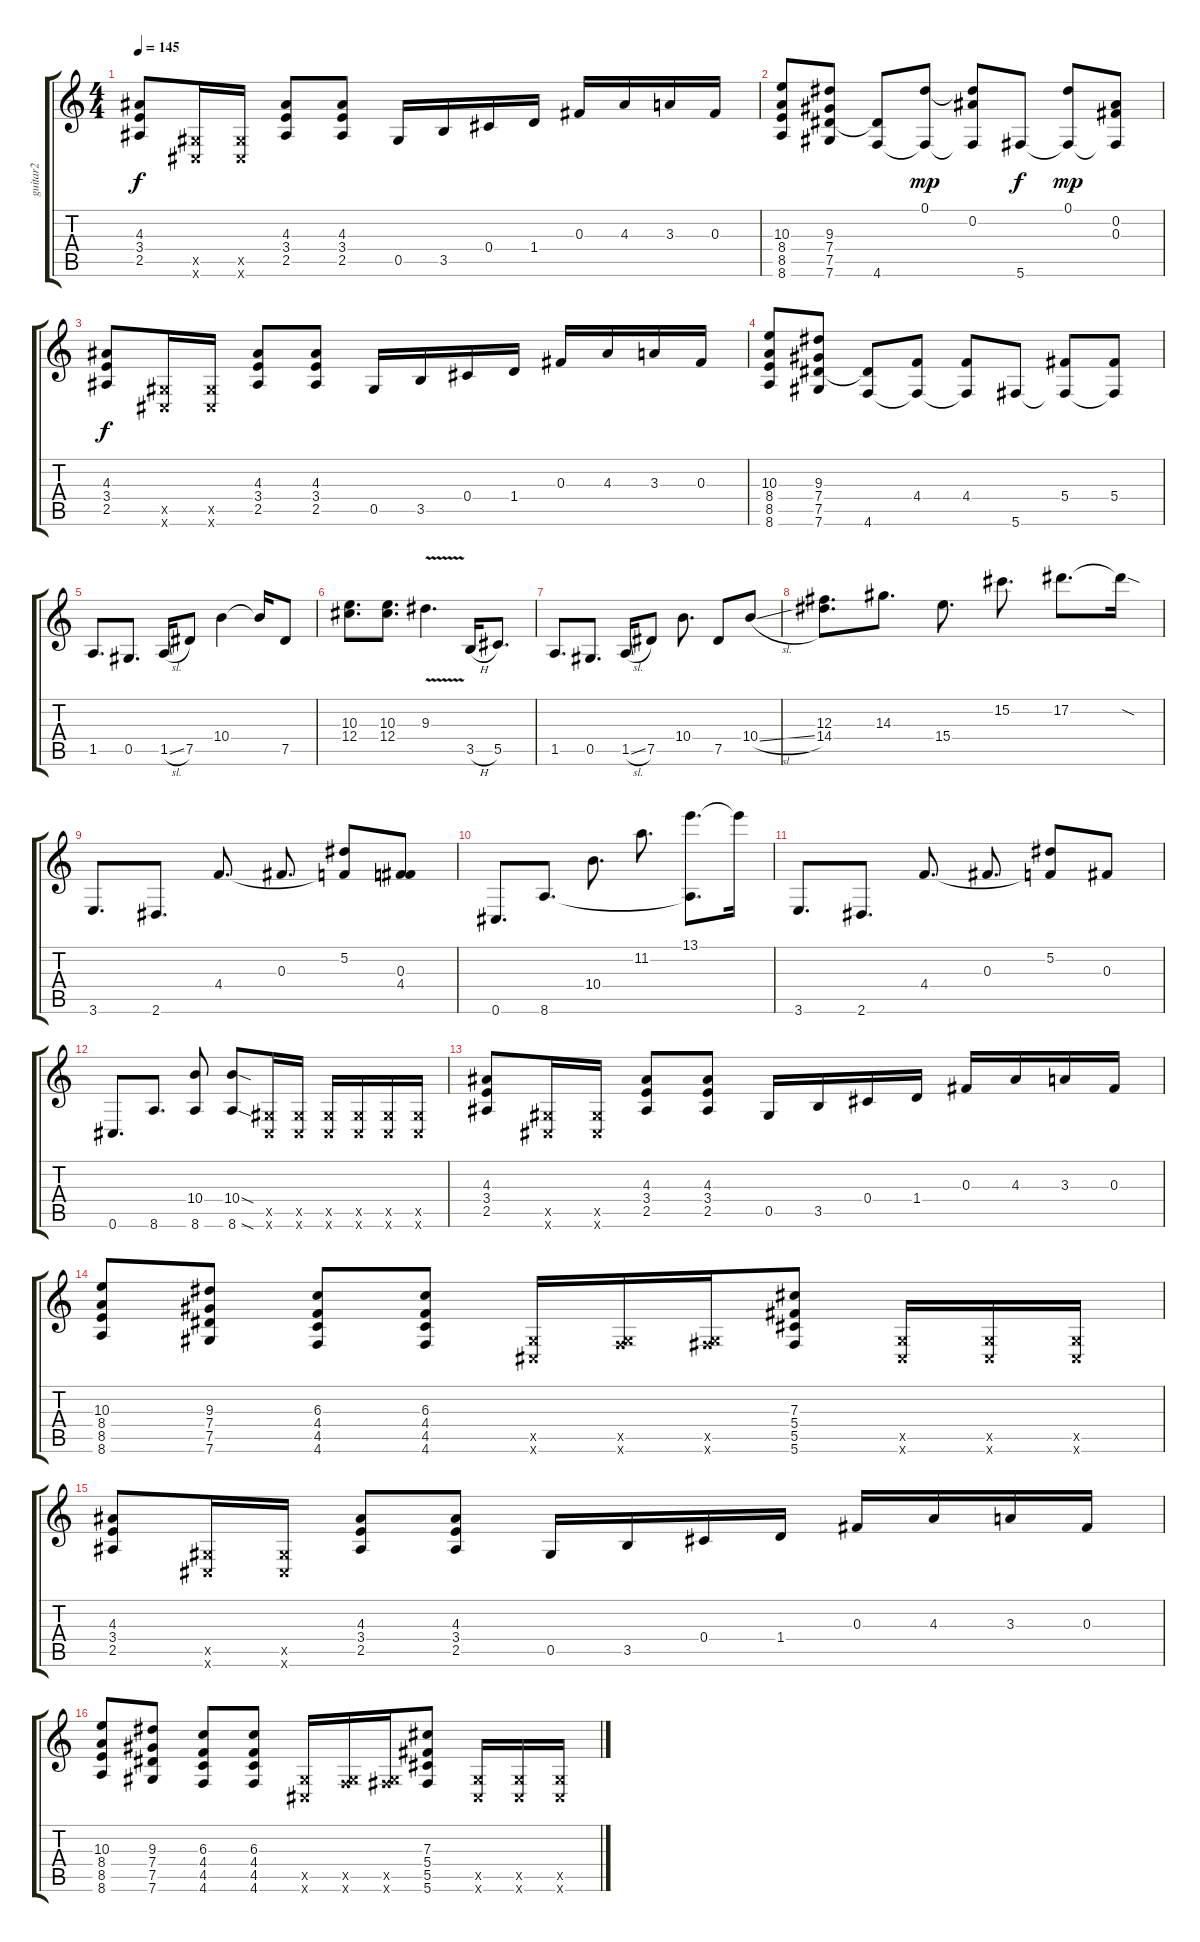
\track ("guitar2" "guitar2") {instrument distortionguitar}
\staff {score tabs}
\tuning (Eb4 Bb3 Gb3 Db3 Ab2 Db2) {hide}
\ts (4 4)
\tempo 145
\clef g2
\ks c
(4.3 3.4 2.5).8{dy f} (0.5{x} 0.6{x}).16 (0.5{x} 0.6{x}).16 (4.3 3.4 2.5).8 (4.3 3.4 2.5).8 0.5.16 3.5.16 0.4.16 1.4.16 0.3.16 4.3.16 3.3.16 0.3.16 |
(10.3 8.4 8.5 8.6).8 (9.3 7.4 7.5 7.6).8 (7.5{t} 4.6).8 (0.1 4.6{t}).8{dy mp} (0.1{t} 0.2 4.6{t}).8 5.6.8{dy f} (0.1 5.6{t}).8{dy mp} (0.2 0.3 5.6{t}).8 |
(4.3 3.4 2.5).8{dy f} (0.5{x} 0.6{x}).16 (0.5{x} 0.6{x}).16 (4.3 3.4 2.5).8 (4.3 3.4 2.5).8 0.5.16 3.5.16 0.4.16 1.4.16 0.3.16 4.3.16 3.3.16 0.3.16 |
(10.3 8.4 8.5 8.6).8 (9.3 7.4 7.5 7.6).8 (7.5{t} 4.6).8 (4.4 4.6{t}).8 (4.4 4.6{t}).8 5.6.8 (5.4 5.6{t}).8 (5.4 5.6{t}).8 |
1.5.8{d} 0.5.8{d} 1.5{sl}.16 7.5.8 10.4.4 10.4{t}.16 7.5.8 |
(10.3 12.4).8{d} (10.3 12.4).8{d} 9.3{v}.4{d} 3.5{h}.16 5.5.8{d} |
1.5.8{d} 0.5.8{d} 1.5{sl}.16 7.5.8 10.4.8{d} 7.5.8 10.4{sl}.8 |
(12.3 14.4).8{d} 14.3.8{d} 15.4.8{d} 15.2.8{d} 17.2.8{d} 17.2{sod t}.16 |
3.6.8{d} 2.6.8{d} 4.4.8{d} 0.3.8{d} (5.2 4.4{t}).8 (0.3 4.4).8 |
0.6.8{d} 8.6.8{d} 10.4.8{d} 11.2.8{d} (13.1 8.6{t}).8{d} 13.1{t}.16 |
3.6.8{d} 2.6.8{d} 4.4.8{d} 0.3.8{d} (5.2 4.4{t}).8 0.3.8 |
0.6.8{d} 8.6.8{d} (10.4 8.6).8 (10.4{sod} 8.6{sod}).8 (0.5{x} 0.6{x}).16 (0.5{x} 0.6{x}).16 (0.5{x} 0.6{x}).16 (0.5{x} 0.6{x}).16 (0.5{x} 0.6{x}).16 (0.5{x} 0.6{x}).16 |
(4.3 3.4 2.5).8 (0.5{x} 0.6{x}).16 (0.5{x} 0.6{x}).16 (4.3 3.4 2.5).8 (4.3 3.4 2.5).8 0.5.16 3.5.16 0.4.16 1.4.16 0.3.16 4.3.16 3.3.16 0.3.16 |
(10.3 8.4 8.5 8.6).8 (9.3 7.4 7.5 7.6).8 (6.3 4.4 4.5 4.6).8 (6.3 4.4 4.5 4.6).8 (0.5{x} 0.6{x}).16 (0.5{x} 4.6{x}).16 (0.5{x} 5.6{x}).16 (7.3 5.4 5.5 5.6).8 (0.5{x} 0.6{x}).16 (0.5{x} 0.6{x}).16 (0.5{x} 0.6{x}).16 |
(4.3 3.4 2.5).8 (0.5{x} 0.6{x}).16 (0.5{x} 0.6{x}).16 (4.3 3.4 2.5).8 (4.3 3.4 2.5).8 0.5.16 3.5.16 0.4.16 1.4.16 0.3.16 4.3.16 3.3.16 0.3.16 |
(10.3 8.4 8.5 8.6).8 (9.3 7.4 7.5 7.6).8 (6.3 4.4 4.5 4.6).8 (6.3 4.4 4.5 4.6).8 (0.5{x} 0.6{x}).16 (0.5{x} 4.6{x}).16 (0.5{x} 5.6{x}).16 (7.3 5.4 5.5 5.6).8 (0.5{x} 0.6{x}).16 (0.5{x} 0.6{x}).16 (0.5{x} 0.6{x}).16
